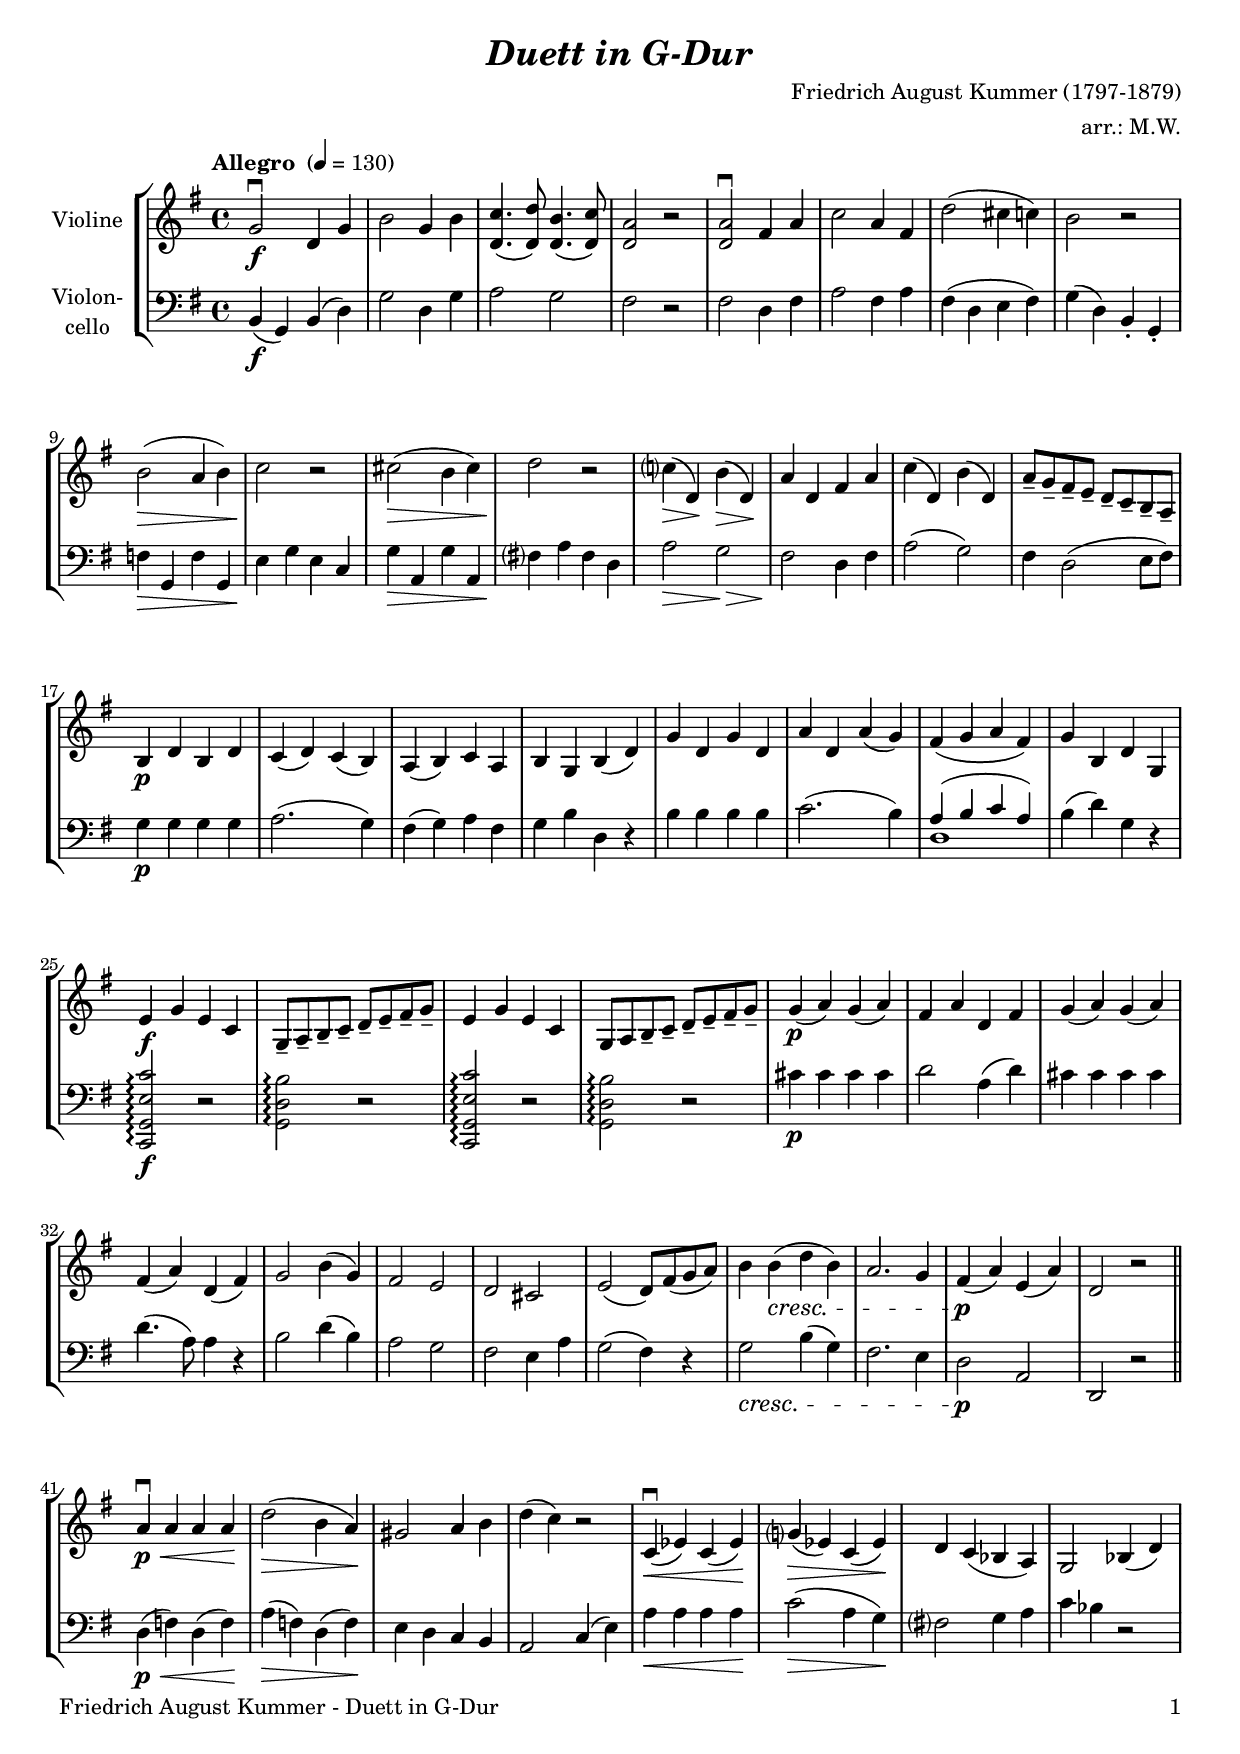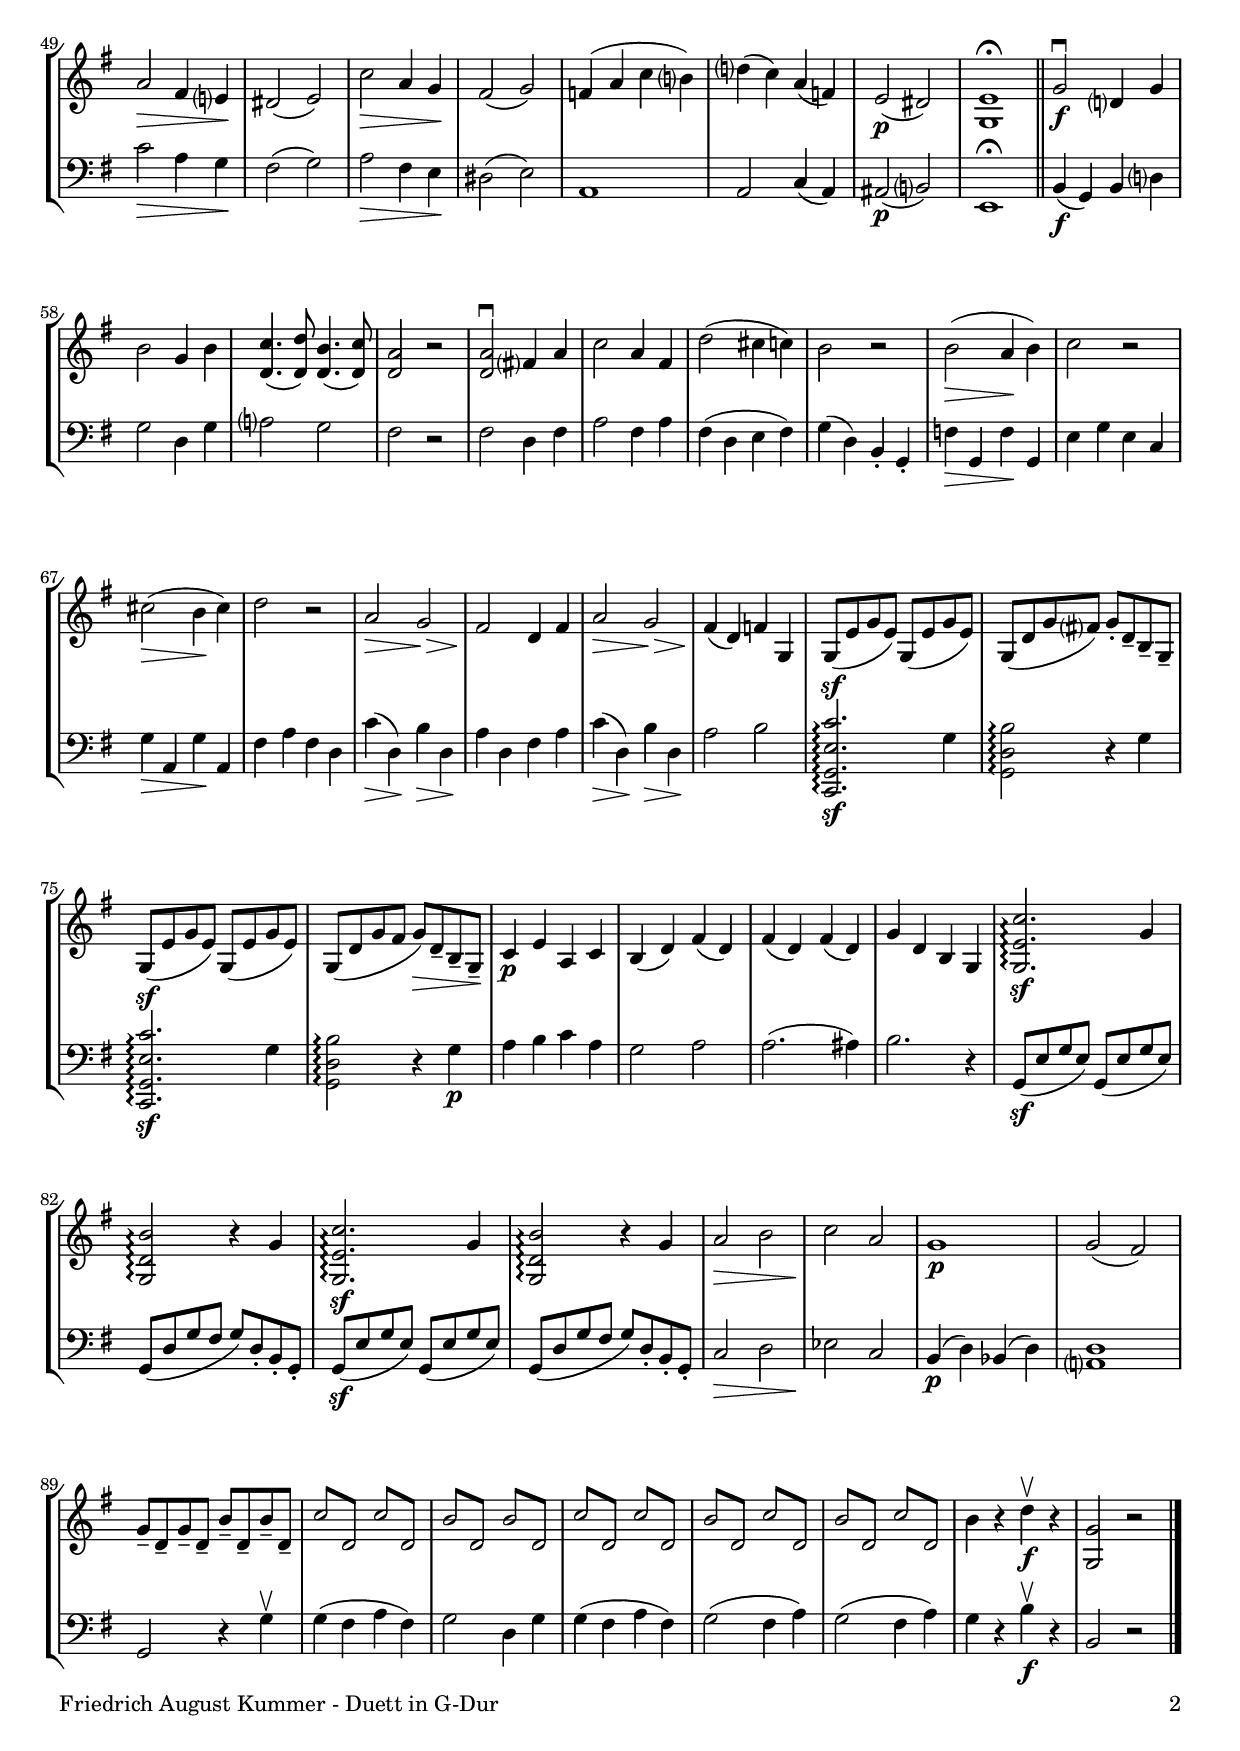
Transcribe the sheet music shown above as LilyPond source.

\version "2.18.2"
\include "deutsch.ly"

#(set-global-staff-size 19)

\header {
  title     = \markup \bold \italic "Duett in G-Dur"
  composer  = "Friedrich August Kummer (1797-1879)"
  arranger  = "arr.: M.W."
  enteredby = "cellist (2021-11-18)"
%  piece     = ""
}

voiceconsts = {
 \key g \major
 \time 4/4
 \clef "treble"
% \numericTimeSignature
% \compressEmptyMeasures
% Set default beaming for all staves
%  \set Timing.beamExceptions = #'()
%  \set Timing.baseMoment     = #(ly:make-moment 1 4)
%  \set Timing.beatStructure  = #'(1 1 1)
  \tempo "Allegro " 4=130
}

mivl = "violin"
mivc = "cello"

fmarc = \markup { \dynamic f \bold \italic " marcato" }

va = \relative c'' {
  \voiceconsts

  g2\downbow\f d4 g
  h2 g4 h
  <d, c'>4.( <d d'>8) <d h'>4.( <d c'>8)
  <d a'>2 r
  <d a'>\downbow fis4 a
  c2 a4 fis
  d'2( cis4 c)
  h2 r
  h(\> a4 h)

  c2\! r
  cis(\> h4 cis)
  d2\! r
  c?4(\> d,)\! h'(\> d,)\!
  a' d, fis a
  c( d,) h'( d,)
  a'8-- g-- fis-- e-- d-- c-- h-- a--

  h4\p d h d
  c( d) c( h)
  a( h) c a
  h g h( d)
  g d g d
  a' d, a'( g)
  fis( g a fis)
  g h, d g,

  e'\f g e c
  g8-- a-- h-- c-- d-- e-- fis-- g--
  e4 g e c
  g8 a h-- c-- d-- e-- fis-- g--
  g4(\p a) g( a)
  fis a d, fis
  g( a) g( a)

  fis( a) d,( fis)
  g2 h4( g)
  fis2 e
  d cis
  e( d8) fis( g a)
  h4 h(\cresc d h)
  a2. g4
  fis(\p a) e( a)
  d,2 r \bar "||"

  a'4\downbow\p\< a a a\!
  d2(\> h4 a)\!
  gis2 a4 h
  d( c) r2
  c,4(\downbow\< es) c( es)\!
  g?(\> es) c( es)\!
  d c( b a)

  g2 b4( d)
  a'2\> fis4 e?\!
  dis2( e)
  c'\> a4 g\!
  fis2( g)
  f4( a c h?)
  d?( c) a( f)
  e2(\p dis)
  <g, e'>1\fermata \bar "||"

  g'2\downbow\f d?4 g
  h2 g4 h
  <d, c'>4.( <d d'>8) <d h'>4.( <d c'>8)
  <d a'>2 r
  <d a'>\downbow fis?4 a
  c2 a4 fis
  d'2( cis4 c)
  h2 r
  
  h(\> a4\! h)
  c2 r
  cis(\> h4\! cis)
  d2 r
  a\> g\!\>
  fis\! d4 fis
  a2\> g\!\>
  fis4(\! d) f g,

  g8(\sf e' g e) g,( e' g e)
  g,( d' g fis?) g-. d-- h-- g--
  g(\sf e' g e) g,( e' g e)
  g,( d' g fis g)\> d-- h-- g--\!
  c4\p e a, c

  h( d) fis( d)
  fis( d) fis( d)
  g d h g
  <g e' c'>2.\sf\arpeggio g'4
  <g, d' h'>2\arpeggio r4 g'
  <g, e' c'>2.\sf\arpeggio g'4

  <g, d' h'>2\arpeggio r4 g'
  a2\> h
  c\! a
  g1\p
  g2( fis)
  g8-- d-- g-- d-- h'-- d,-- h'-- d,--
  \repeat tremolo 2 { c' d, } \repeat tremolo 2 { c' d, }
  
  \repeat tremolo 2 { h' d,} \repeat tremolo 2 { h' d,}
  \repeat tremolo 2 { c' d,} \repeat tremolo 2 { c' d,}
  \repeat tremolo 2 { h' d,} \repeat tremolo 2 { c' d,}
  \repeat tremolo 2 { h' d,} \repeat tremolo 2 { c' d,}
  h'4 r d\upbow\f r
  <g,, g'>2 r \bar "|."
}

vb = \relative c {
  \voiceconsts
  \clef "bass"

  h4(\f g) h( d)
  g2 d4 g
  a2 g
  fis r
  fis d4 fis
  a2 fis4 a
  fis( d e fis)
  g( d) h-. g-.
  f'\> g, f' g,

  e'\! g e c
  g'\> a, g' a,
  fis'?\! a fis d
  a'2\> g\!\>
  fis\! d4 fis
  a2( g)
  fis4 d2( e8 fis)

  g4\p g g g
  a2.( g4)
  fis( g) a fis
  g h d, r
  h' h h h
  c2.( h4)
  << { a( h c a) } \\ d,1 >>
  h'4( d) g, r

  <c,, g' e' c'>2\f\arpeggio r
  <g' d' h'>\arpeggio r
  <c, g' e' c'>\arpeggio r
  <g' d' h'>\arpeggio r
  cis'4\p cis cis cis
  d2 a4( d)
  cis cis cis cis
  d4.( a8) a4 r
  h2 d4( h)
  a2 g
  fis e4 a
  g2( fis4) r
  g2\cresc h4( g)
  fis2. e4
  d2\p a
  d, r \bar "||"

  d'4(\p\< f) d( f)\!
  a(\> f) d( f)\!
  e d c h
  a2 c4( e)
  a\< a a a\!
  c2(\> a4 g)\!
  fis?2 g4 a

  c b r2
  c2\> a4 g\!
  fis2( g)
  a\> fis4 e\!
  dis2( e)
  a,1
  a2 c4( a)
  ais2(\p h?)
  e,1\fermata \bar "||"

  h'4(\f g) h d?
  g2 d4 g
  a?2 g
  fis r
  fis d4 fis
  a2 fis4 a
  fis( d e fis)
  g( d) h-. g-.

  f'\> g, f'\! g,
  e' g e c
  g'\> a, g'\! a,
  fis' a fis d
  c'(\> d,)\! h'\> d,\!
  a' d, fis a
  c(\> d,)\! h'\> d,\!
  a'2 h

  <c,, g' e' c'>2.\sf\arpeggio g''4
  <g, d' h'>2\arpeggio r4 g'
  <c,, g' e' c'>2.\sf\arpeggio g''4
  <g, d' h'>2\arpeggio r4 g'\p
  a h c a

  g2 a
  a2.( ais4)
  h2. r4
  g,8(\sf e' g e) g,( e' g e)
  g,( d' g fis g) d-. h-. g-.
  g(\sf e' g e) g,( e' g e)

  g,( d' g fis g) d-. h-. g-.
  c2\> d
  es\! c
  h4(\p d) b( d)
  <a? d>1
  g2 r4 g'\upbow
  g( fis a fis)

  g2 d4 g
  g( fis a fis)
  g2( fis4 a)
  g2( fis4 a)
  g r h\upbow\f r
  h,2 r \bar "|."
}


music = \new StaffGroup <<
      \new Staff {
        \set Staff.midiInstrument = \mivl
        \set Staff.instrumentName = \markup \center-column { "Violine" }
        \transpose g g { \va }
      }

      \new Staff {
        \set Staff.midiInstrument = \mivc
        \set Staff.instrumentName = \markup \center-column { "Violon-" "cello" }
        \transpose g g { \vb }
      }      
>>

\book {
   \paper {
    print-page-number = ##t
    print-first-page-number = ##t
    ragged-last-bottom = ##f
    oddHeaderMarkup = \markup \null
    evenHeaderMarkup = \markup \null
    oddFooterMarkup = \markup {
      \fill-line {
        \on-the-fly #print-page-number-check-first
        "Friedrich August Kummer - Duett in G-Dur" \fromproperty #'page:page-number-string
      }
    }
    evenFooterMarkup = \oddFooterMarkup
  } \score {
    \music
    \layout {}
  }

  \score {
    \unfoldRepeats \music

    \midi {
      \context {
        \Score
      }
    }
  }
}
